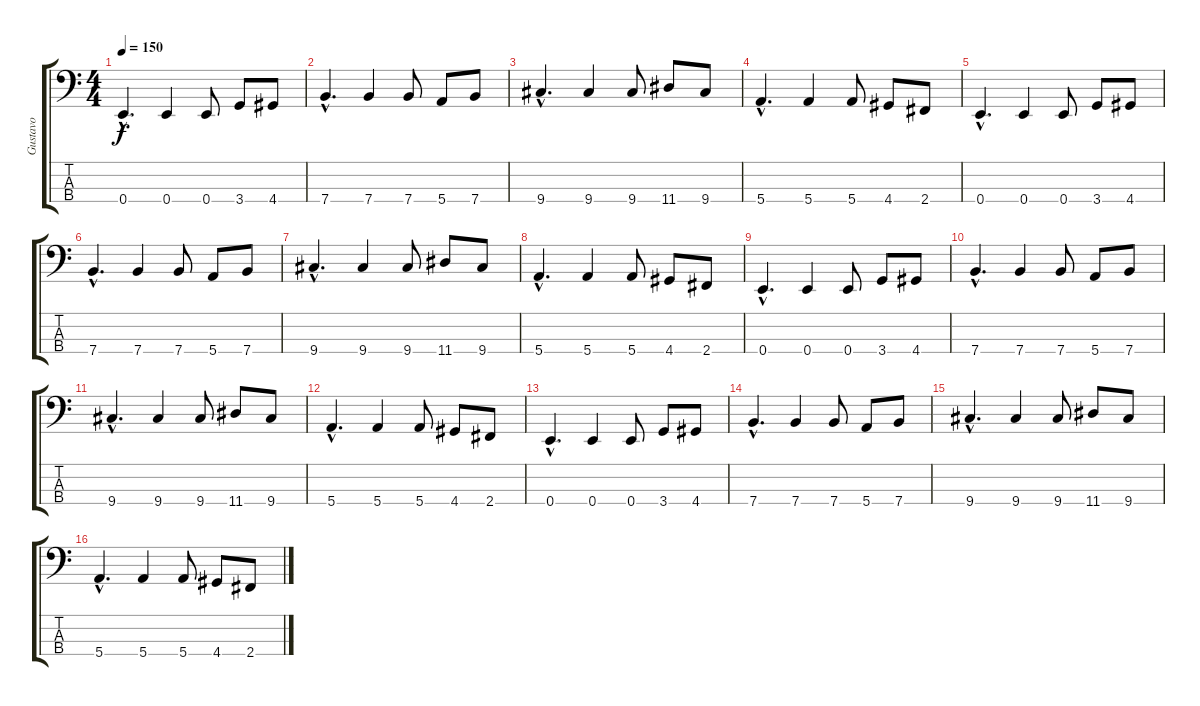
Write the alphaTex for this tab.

\track ("Gustavo" "Gustavo") {instrument electricbassfinger}
\staff {score tabs}
\tuning (G2 D2 A1 E1) {hide}
\ts (4 4)
\tempo 150
\clef f4
\ks c
0.4{hac}.4{d dy f} 0.4.4 0.4.8 3.4.8 4.4.8 |
7.4{hac}.4{d} 7.4.4 7.4.8 5.4.8 7.4.8 |
9.4{hac}.4{d} 9.4.4 9.4.8 11.4.8 9.4.8 |
5.4{hac}.4{d} 5.4.4 5.4.8 4.4.8 2.4.8 |
0.4{hac}.4{d} 0.4.4 0.4.8 3.4.8 4.4.8 |
7.4{hac}.4{d} 7.4.4 7.4.8 5.4.8 7.4.8 |
9.4{hac}.4{d} 9.4.4 9.4.8 11.4.8 9.4.8 |
5.4{hac}.4{d} 5.4.4 5.4.8 4.4.8 2.4.8 |
0.4{hac}.4{d} 0.4.4 0.4.8 3.4.8 4.4.8 |
7.4{hac}.4{d} 7.4.4 7.4.8 5.4.8 7.4.8 |
9.4{hac}.4{d} 9.4.4 9.4.8 11.4.8 9.4.8 |
5.4{hac}.4{d} 5.4.4 5.4.8 4.4.8 2.4.8 |
0.4{hac}.4{d} 0.4.4 0.4.8 3.4.8 4.4.8 |
7.4{hac}.4{d} 7.4.4 7.4.8 5.4.8 7.4.8 |
9.4{hac}.4{d} 9.4.4 9.4.8 11.4.8 9.4.8 |
5.4{hac}.4{d} 5.4.4 5.4.8 4.4.8 2.4.8
